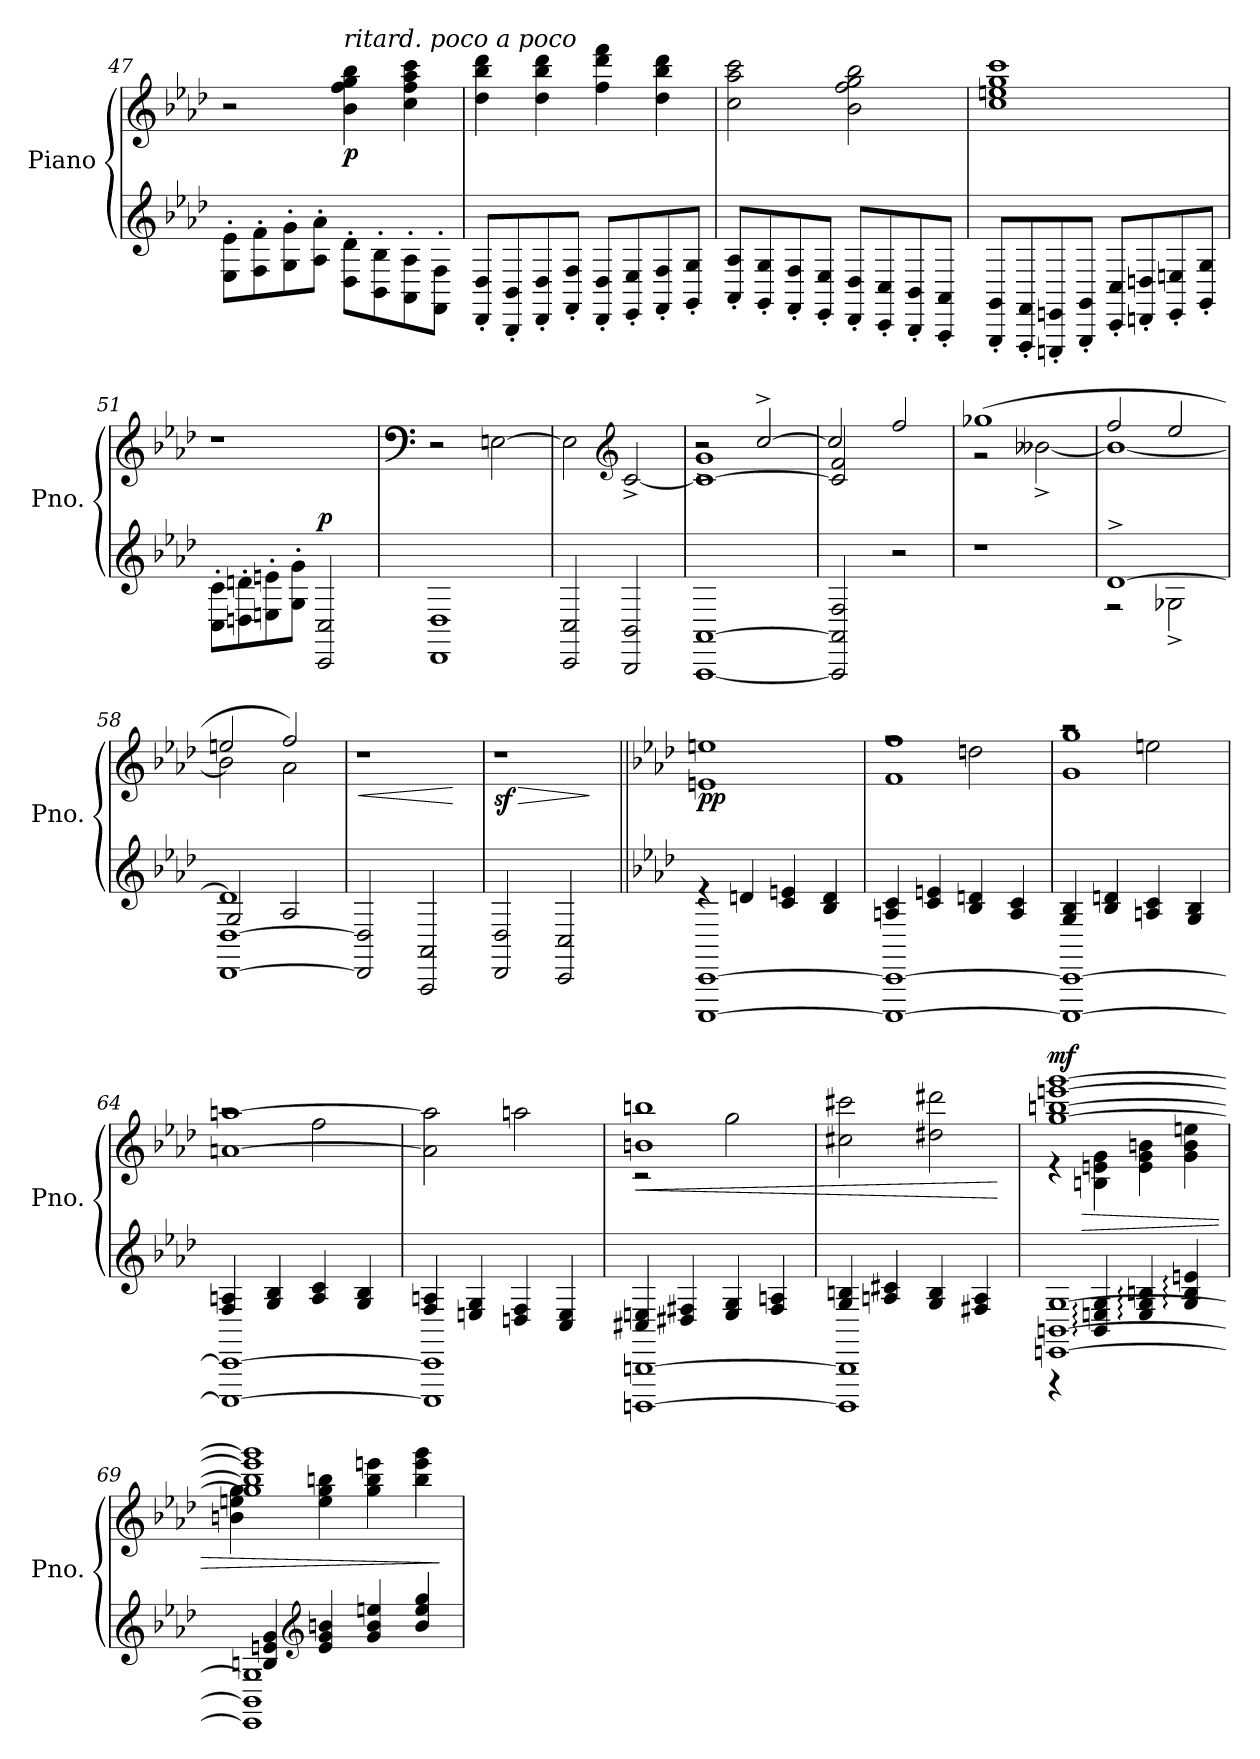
**kern	**kern	**dynam
*part1	*part1	*part1
*staff2	*staff1	*staff1/2
*I"Piano	*	*
*I'Pno.	*	*
*clefG2	*clefG2	*
*k[b-e-a-d-]	*k[b-e-a-d-]	*
=47	=47	=47
8E-\' 8e-\'L	2r	.
8F\' 8f\'	.	.
8G\' 8g\'	.	.
8A-\' 8a-\'J	.	.
!	!LO:TX:a:i:t=ritard. poco a poco	!
!	!	!LO:DY:b
8D-\' 8d-\'L	4b-\ 4ff\ 4gg\ 4bb-\	p
8BB-\' 8B-\'	.	.
8AA-\' 8A-\'	4cc\ 4ff\ 4aa-\ 4ccc\	.
8FF\' 8F\'J	.	.
!!LO:LB:g=z
=48	=48	=48
*	*MM130	*
8DD-/' 8D-/'L	4dd-\ 4bb-\ 4ddd-\	.
8BBB-/' 8BB-/'	.	.
8DD-/' 8D-/'	4dd-\ 4bb-\ 4ddd-\	.
8FF/' 8F/'J	.	.
*	*MM120	*
8DD-/' 8D-/'L	4ff\ 4ddd-\ 4fff\	.
8EE-/' 8E-/'	.	.
8FF/' 8F/'	4dd-\ 4bb-\ 4ddd-\	.
8GG/' 8G/'J	.	.
=49	=49	=49
*	*MM110	*
8AA-/' 8A-/'L	2cc\ 2aa-\ 2ccc\	.
8GG/' 8G/'	.	.
8FF/' 8F/'	.	.
8EE-/' 8E-/'J	.	.
8DD-/' 8D-/'L	2b-\ 2ff\ 2gg\ 2bb-\	.
8CC/' 8C/'	.	.
8BBB-/' 8BB-/'	.	.
8AAA-/' 8AA-/'J	.	.
=50	=50	=50
*	*MM100	*
8GGG/' 8GG/'L	1cc 1een 1gg 1ccc	.
8FFF/' 8FF/'	.	.
8EEEn/' 8EEn/'	.	.
8GGG/' 8GG/'J	.	.
8CC/' 8C/'L	.	.
8DDn/' 8Dn/'	.	.
8EE/' 8En/'	.	.
8GG/' 8G/'J	.	.
=51	=51	=51
8C\' 8c\'L	1r	.
8Dn\' 8dn\'	.	.
8En\' 8en\'	.	.
8G\' 8g\'J	.	.
!	!	!LO:DY:a=2
2CC/ 2C/	.	p
=52	=52	=52
*	*clefF4	*
1DD- 1D-	2r	.
.	[2En\	.
!!LO:LB:g=z
=53	=53	=53
2CC/ 2C/	2E\]	.
*	*clefG2	*
2BBB-/ 2BB-/	[2c^/	.
=54	=54	=54
*	*^	*
*	*	*^	*
[1AAA- [1AA-	1c_	1g^	2r	.
.	.	.	[2cc^/	.
*	*	*v	*v	*
=55	=55	=55	=55
2AAA-/] 2AA-/] 2F/	2c/] 2f/	2cc/]	.
2r	2ff/	2ryy	.
=56	=56	=56	=56
1r	(1gg-X	2r	.
.	.	[2b--X^\	.
=57	=57	=57	=57
*^	*	*	*
[1d-^	2r	2ff/	1b--_	.
.	2G-X^\	2ee-/	.	.
=58	=58	=58	=58	=58
*	*^	*	*	*
1d-]	2G/	[1DD- [1D-	2een/	2b--\]	.
.	2A-/	.	2ff/)	2a-\	.
*	*v	*v	*	*	*
=59	=59	=59	=59	=59
!	!	!	!	!LO:HP:b
*	*	*v	*v	*
1ryy	2DD-/] 2D-/]	1r	<
.	2AAA-/ 2AA-/	.	.
*v	*v	*	*
.	.	[
=60	=60	=60
!	!	!LO:HP:b
!	!	!LO:DY:n=1:b
2DD-/ 2D-/	1r	> sf
2CC/ 2C/	.	.
.	.	]
=61||	=61||	=61||
*k[b-e-a-d-]	*k[b-e-a-d-]	*
*	*MM90	*
*^	*	*
!	!	!	!LO:DY:b
[1CCC [1CC	4re	1en 1een	pp
.	4dn/	.	.
.	4c/ 4en/	.	.
.	4B-/ 4d/	.	.
!!LO:LB:g=z
=62	=62	=62	=62
*	*	*^	*
1CCC_ 1CC_	4An/ 4c/	1f 1ff	2rff	.
.	4c/ 4en/	.	.	.
.	4B-/ 4dn/	.	2ddn\	.
.	4A/ 4c/	.	.	.
=63	=63	=63	=63	=63
1CCC_ 1CC_	4G/ 4B-/	1g 1gg	2raa	.
.	4B-/ 4dn/	.	.	.
.	4An/ 4c/	.	2een\	.
.	4G/ 4B-/	.	.	.
=64	=64	=64	=64	=64
1CCC_ 1CC_	4F/ 4An/	[1an [1aan	2raa	.
.	4G/ 4B-/	.	.	.
.	4A/ 4c/	.	2ff\	.
.	4G/ 4B-/	.	.	.
*	*	*v	*v	*
=65	=65	=65	=65
1CCC] 1CC]	4F/ 4An/	2a\] 2aa\]	.
.	4En/ 4G/	.	.
.	4Dn/ 4F/	2aan\	.
.	4C/ 4E/	.	.
=66	=66	=66	=66
!	!	!	!LO:HP:b
*	*	*^	*
[1BBBBn [1BBBn	4C#X/ 4En/	1bn 1bbn	2r	<
.	4D#X/ 4F#X/	.	.	.
.	4E/ 4G/	.	2gg\	.
.	4F#/ 4An/	.	.	.
*	*	*v	*v	*
=67	=67	=67	=67
1BBBB] 1BBB]	4G/ 4Bn/	2cc#X\ 2ccc#X\	.
.	4An/ 4c#X/	.	.
.	4G/ 4B/	2dd#X\ 2ddd#X\	.
.	4F#X/ 4A/	.	.
*v	*v	*	*
.	.	[
!!LO:PB:g=z
=68	=68	=68
*^	*	*
!	!	!	!LO:HP:b
*	*	*^	*
!	!	!	!	!LO:DY:n=1:a
[1EEn [1BBn [1G	4r	[1gg [1bbn [1eeen [1ggg	4r	> mf
.	4BB/: 4En/: 4G/:	.	4Bn\: 4en\: 4g\:	.
.	4E/: 4G/: 4Bn/:	.	4e\: 4g\: 4bn\:	.
.	4G/: 4B/: 4en/:	.	4g\: 4b\: 4een\:	.
=69	=69	=69	=69	=69
1EE] 1BB] 1G]	4Bn/ 4en/ 4g/	1gg] 1bb] 1eee] 1ggg]	4bn\ 4een\ 4gg\	.
*clefG2	*	*	*	*
.	4e/ 4g/ 4bn/	.	4ee\ 4gg\ 4bbn\	.
.	4g/ 4b/ 4een/	.	4gg\ 4bb\ 4eeen\	.
.	4b/ 4ee/ 4gg/	.	4bb\ 4eee\ 4ggg\	.
*v	*v	*	*	*
*	*v	*v	*
.	.	]
=	=	=
*-	*-	*-
